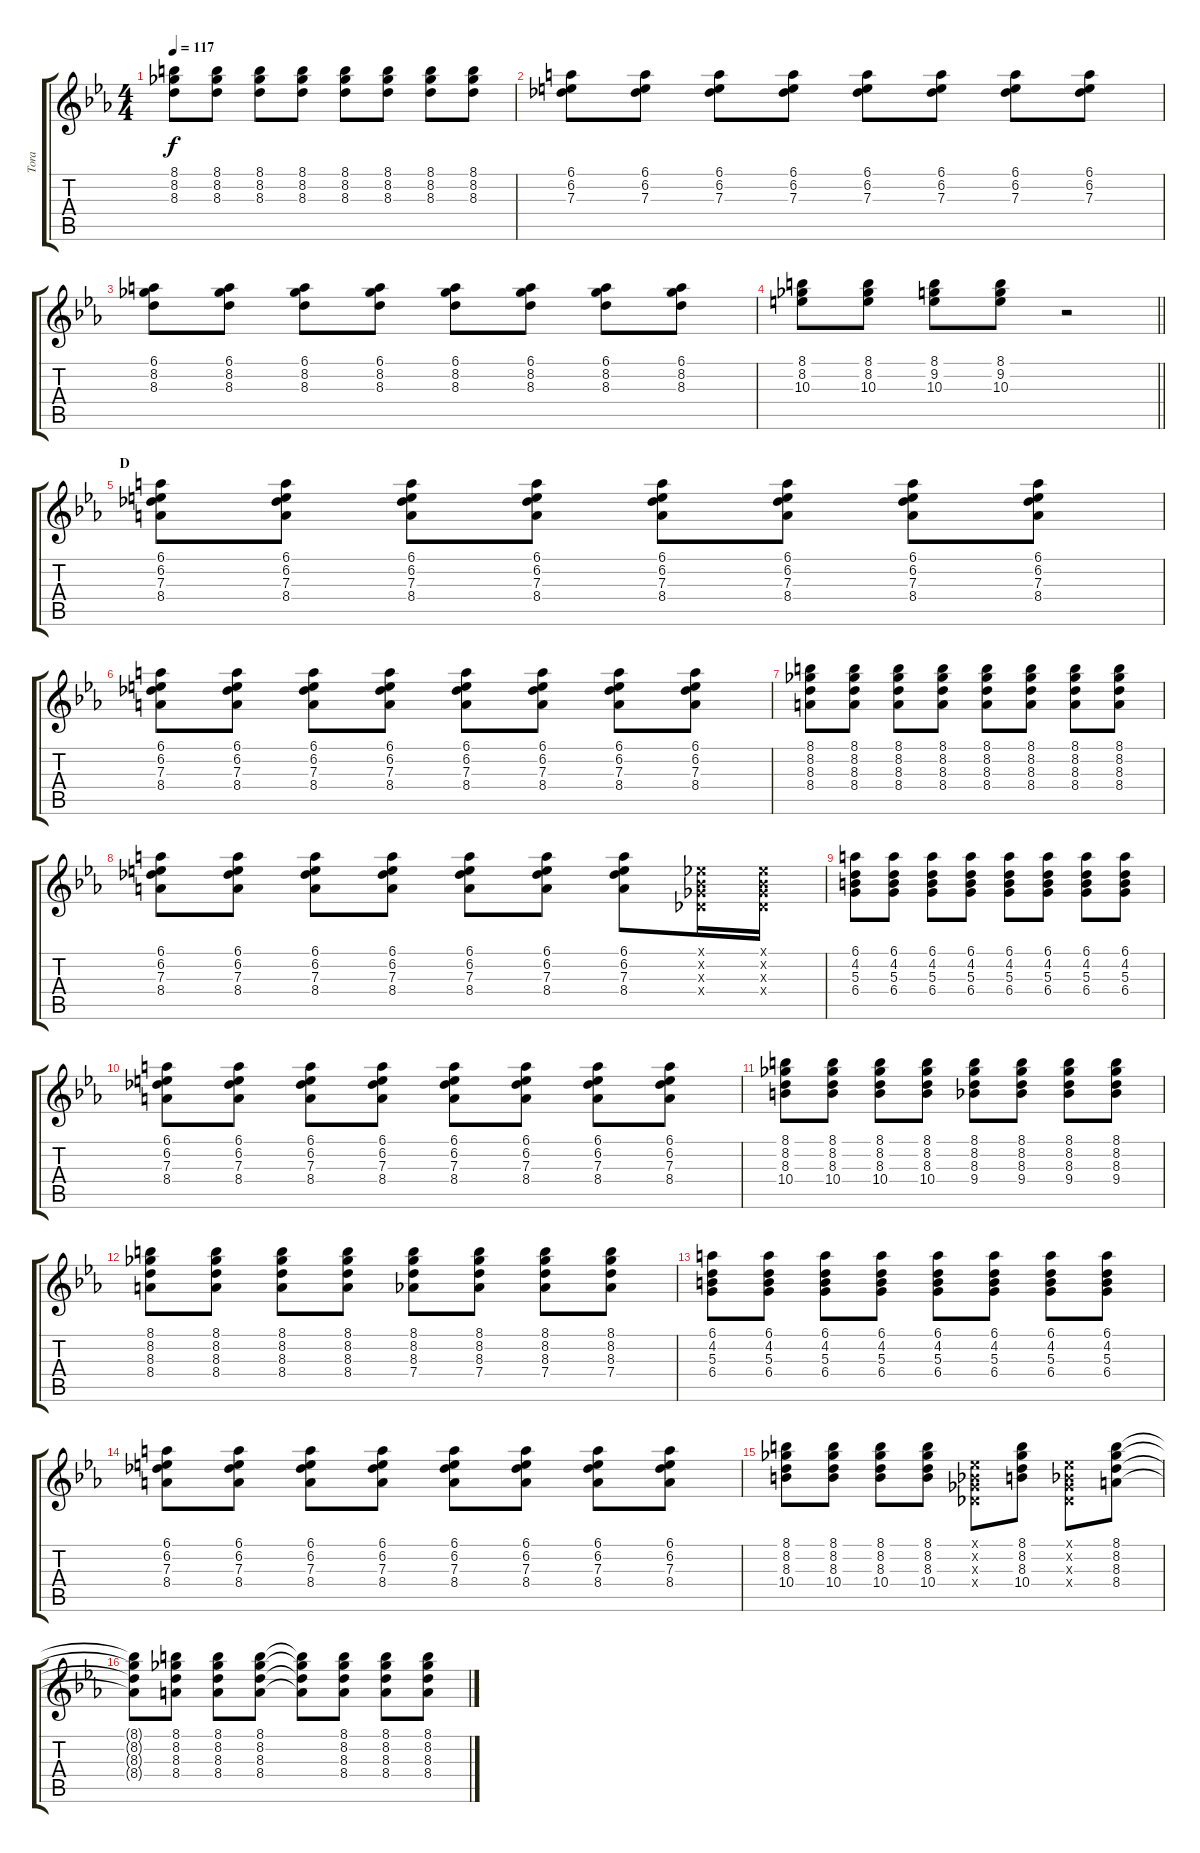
\track ("Tora" "Tora") {instrument distortionguitar}
\staff {score tabs}
\tuning (Eb4 Bb3 Gb3 Db3 Ab2 Eb2) {hide}
\ts (4 4)
\tempo 117
\clef g2
\ks eb
(8.1 8.2 8.3).8{dy f} (8.1 8.2 8.3).8 (8.1 8.2 8.3).8 (8.1 8.2 8.3).8 (8.1 8.2 8.3).8 (8.1 8.2 8.3).8 (8.1 8.2 8.3).8 (8.1 8.2 8.3).8 |
(6.1 6.2 7.3).8 (6.1 6.2 7.3).8 (6.1 6.2 7.3).8 (6.1 6.2 7.3).8 (6.1 6.2 7.3).8 (6.1 6.2 7.3).8 (6.1 6.2 7.3).8 (6.1 6.2 7.3).8 |
(6.1 8.2 8.3).8 (6.1 8.2 8.3).8 (6.1 8.2 8.3).8 (6.1 8.2 8.3).8 (6.1 8.2 8.3).8 (6.1 8.2 8.3).8 (6.1 8.2 8.3).8 (6.1 8.2 8.3).8 |
\barLineRight lightlight
(8.1 8.2 10.3).8 (8.1 8.2 10.3).8 (8.1 9.2 10.3).8 (8.1 9.2 10.3).8 r.2 |
\section ("" "D")
(6.1 6.2 7.3 8.4).8 (6.1 6.2 7.3 8.4).8 (6.1 6.2 7.3 8.4).8 (6.1 6.2 7.3 8.4).8 (6.1 6.2 7.3 8.4).8 (6.1 6.2 7.3 8.4).8 (6.1 6.2 7.3 8.4).8 (6.1 6.2 7.3 8.4).8 |
(6.1 6.2 7.3 8.4).8 (6.1 6.2 7.3 8.4).8 (6.1 6.2 7.3 8.4).8 (6.1 6.2 7.3 8.4).8 (6.1 6.2 7.3 8.4).8 (6.1 6.2 7.3 8.4).8 (6.1 6.2 7.3 8.4).8 (6.1 6.2 7.3 8.4).8 |
(8.1 8.2 8.3 8.4).8 (8.1 8.2 8.3 8.4).8 (8.1 8.2 8.3 8.4).8 (8.1 8.2 8.3 8.4).8 (8.1 8.2 8.3 8.4).8 (8.1 8.2 8.3 8.4).8 (8.1 8.2 8.3 8.4).8 (8.1 8.2 8.3 8.4).8 |
(6.1 6.2 7.3 8.4).8 (6.1 6.2 7.3 8.4).8 (6.1 6.2 7.3 8.4).8 (6.1 6.2 7.3 8.4).8 (6.1 6.2 7.3 8.4).8 (6.1 6.2 7.3 8.4).8 (6.1 6.2 7.3 8.4).8 (0.1{x} 0.2{x} 0.3{x} 0.4{x}).16 (0.1{x} 0.2{x} 0.3{x} 0.4{x}).16 |
(6.1 4.2 5.3 6.4).8 (6.1 4.2 5.3 6.4).8 (6.1 4.2 5.3 6.4).8 (6.1 4.2 5.3 6.4).8 (6.1 4.2 5.3 6.4).8 (6.1 4.2 5.3 6.4).8 (6.1 4.2 5.3 6.4).8 (6.1 4.2 5.3 6.4).8 |
(6.1 6.2 7.3 8.4).8 (6.1 6.2 7.3 8.4).8 (6.1 6.2 7.3 8.4).8 (6.1 6.2 7.3 8.4).8 (6.1 6.2 7.3 8.4).8 (6.1 6.2 7.3 8.4).8 (6.1 6.2 7.3 8.4).8 (6.1 6.2 7.3 8.4).8 |
(8.1 8.2 8.3 10.4).8 (8.1 8.2 8.3 10.4).8 (8.1 8.2 8.3 10.4).8 (8.1 8.2 8.3 10.4).8 (8.1 8.2 8.3 9.4).8 (8.1 8.2 8.3 9.4).8 (8.1 8.2 8.3 9.4).8 (8.1 8.2 8.3 9.4).8 |
(8.1 8.2 8.3 8.4).8 (8.1 8.2 8.3 8.4).8 (8.1 8.2 8.3 8.4).8 (8.1 8.2 8.3 8.4).8 (8.1 8.2 8.3 7.4).8 (8.1 8.2 8.3 7.4).8 (8.1 8.2 8.3 7.4).8 (8.1 8.2 8.3 7.4).8 |
(6.1 4.2 5.3 6.4).8 (6.1 4.2 5.3 6.4).8 (6.1 4.2 5.3 6.4).8 (6.1 4.2 5.3 6.4).8 (6.1 4.2 5.3 6.4).8 (6.1 4.2 5.3 6.4).8 (6.1 4.2 5.3 6.4).8 (6.1 4.2 5.3 6.4).8 |
(6.1 6.2 7.3 8.4).8 (6.1 6.2 7.3 8.4).8 (6.1 6.2 7.3 8.4).8 (6.1 6.2 7.3 8.4).8 (6.1 6.2 7.3 8.4).8 (6.1 6.2 7.3 8.4).8 (6.1 6.2 7.3 8.4).8 (6.1 6.2 7.3 8.4).8 |
(8.1 8.2 8.3 10.4).8 (8.1 8.2 8.3 10.4).8 (8.1 8.2 8.3 10.4).8 (8.1 8.2 8.3 10.4).8 (0.1{x} 0.2{x} 0.3{x} 0.4{x}).8 (8.1 8.2 8.3 10.4).8 (0.1{x} 0.2{x} 0.3{x} 0.4{x}).8 (8.1 8.2 8.3 8.4).8 |
(8.1{t} 8.2{t} 8.3{t} 8.4{t}).8 (8.1 8.2 8.3 8.4).8 (8.1 8.2 8.3 8.4).8 (8.1 8.2 8.3 8.4).8 (8.1{t} 8.2{t} 8.3{t} 8.4{t}).8 (8.1 8.2 8.3 8.4).8 (8.1 8.2 8.3 8.4).8 (8.1 8.2 8.3 8.4).8
